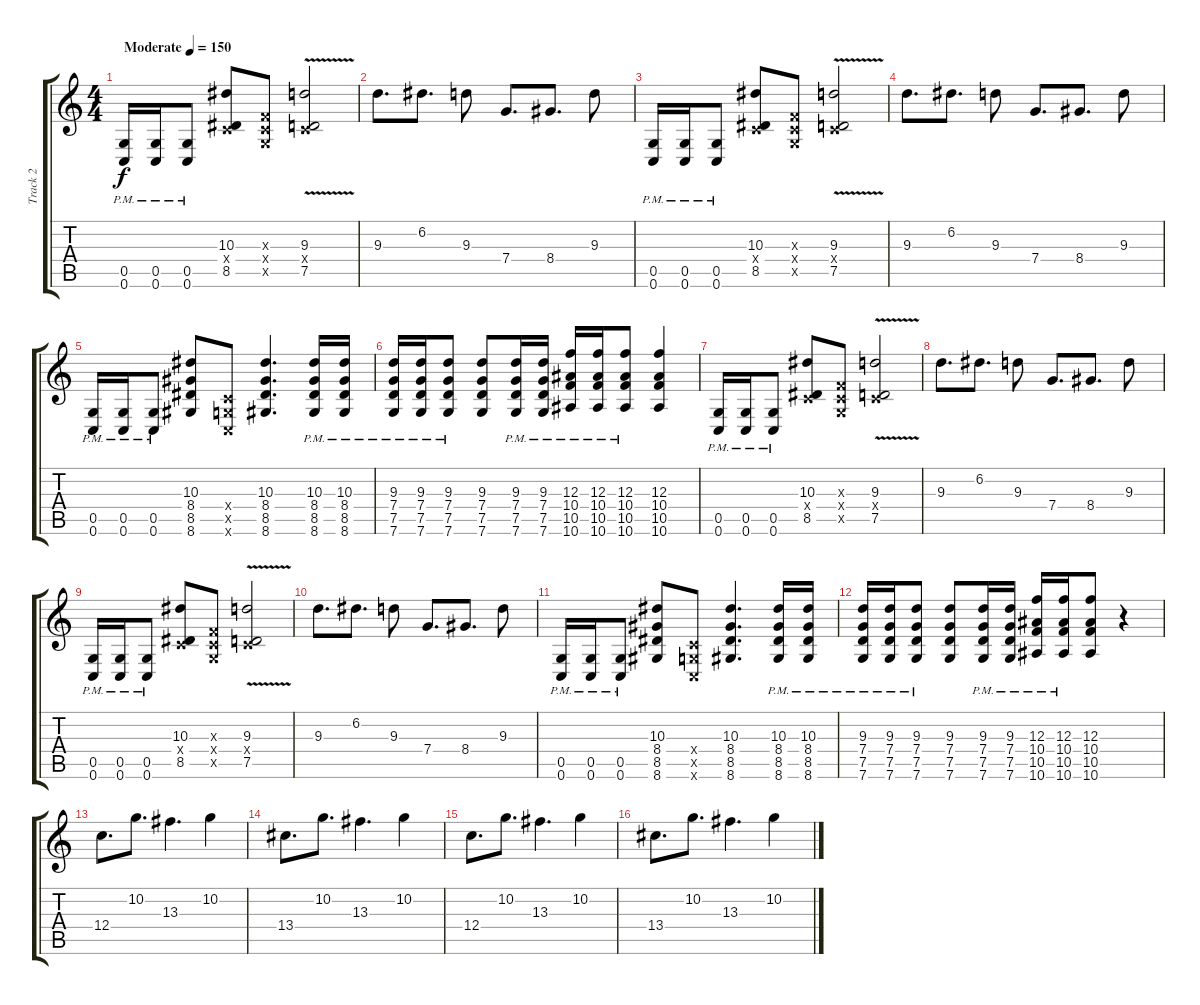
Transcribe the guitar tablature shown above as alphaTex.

\track ("Track 2" "Track 2") {instrument distortionguitar}
\staff {score tabs}
\tuning (D4 A3 F3 C3 G2 C2) {hide}
\ts (4 4)
\tempo (150 "Moderate")
\clef g2
\ks c
(0.5{pm} 0.6{pm}).16{dy f instrument distortionguitar} (0.5{pm} 0.6{pm}).16 (0.5{pm} 0.6{pm}).8 (10.3 0.4{x} 8.5).8 (0.3{x} 0.4{x} 0.5{x}).8 (9.3 0.4{x} 7.5{v}).2 |
9.3.8{d} 6.2.8{d} 9.3.8 7.4.8{d} 8.4.8{d} 9.3.8 |
(0.5{pm} 0.6{pm}).16 (0.5{pm} 0.6{pm}).16 (0.5{pm} 0.6{pm}).8 (10.3 0.4{x} 8.5).8 (0.3{x} 0.4{x} 0.5{x}).8 (9.3 0.4{x} 7.5{v}).2 |
9.3.8{d} 6.2.8{d} 9.3.8 7.4.8{d} 8.4.8{d} 9.3.8 |
(0.5{pm} 0.6{pm}).16 (0.5{pm} 0.6{pm}).16 (0.5{pm} 0.6{pm}).8 (10.3 8.4 8.5 8.6).8 (0.4{x} 0.5{x} 0.6{x}).8 (10.3 8.4 8.5 8.6).4{d} (10.3{pm} 8.4{pm} 8.5{pm} 8.6{pm}).16 (10.3{pm} 8.4{pm} 8.5{pm} 8.6{pm}).16 |
(9.3{pm} 7.4{pm} 7.5{pm} 7.6{pm}).16 (9.3{pm} 7.4{pm} 7.5{pm} 7.6{pm}).16 (9.3{pm} 7.4{pm} 7.5{pm} 7.6{pm}).8 (9.3 7.4 7.5 7.6).8 (9.3{pm} 7.4{pm} 7.5{pm} 7.6{pm}).16 (9.3{pm} 7.4{pm} 7.5{pm} 7.6{pm}).16 (12.3{pm} 10.4{pm} 10.5{pm} 10.6{pm}).16 (12.3{pm} 10.4{pm} 10.5{pm} 10.6{pm}).16 (12.3{pm} 10.4{pm} 10.5{pm} 10.6{pm}).8 (12.3 10.4 10.5 10.6).4 |
(0.5{pm} 0.6{pm}).16 (0.5{pm} 0.6{pm}).16 (0.5{pm} 0.6{pm}).8 (10.3 0.4{x} 8.5).8 (0.3{x} 0.4{x} 0.5{x}).8 (9.3 0.4{x} 7.5{v}).2 |
9.3.8{d} 6.2.8{d} 9.3.8 7.4.8{d} 8.4.8{d} 9.3.8 |
(0.5{pm} 0.6{pm}).16 (0.5{pm} 0.6{pm}).16 (0.5{pm} 0.6{pm}).8 (10.3 0.4{x} 8.5).8 (0.3{x} 0.4{x} 0.5{x}).8 (9.3 0.4{x} 7.5{v}).2 |
9.3.8{d} 6.2.8{d} 9.3.8 7.4.8{d} 8.4.8{d} 9.3.8 |
(0.5{pm} 0.6{pm}).16 (0.5{pm} 0.6{pm}).16 (0.5{pm} 0.6{pm}).8 (10.3 8.4 8.5 8.6).8 (0.4{x} 0.5{x} 0.6{x}).8 (10.3 8.4 8.5 8.6).4{d} (10.3{pm} 8.4{pm} 8.5{pm} 8.6{pm}).16 (10.3{pm} 8.4{pm} 8.5{pm} 8.6{pm}).16 |
(9.3{pm} 7.4{pm} 7.5{pm} 7.6{pm}).16 (9.3{pm} 7.4{pm} 7.5{pm} 7.6{pm}).16 (9.3{pm} 7.4{pm} 7.5{pm} 7.6{pm}).8 (9.3 7.4 7.5 7.6).8 (9.3{pm} 7.4{pm} 7.5{pm} 7.6{pm}).16 (9.3{pm} 7.4{pm} 7.5{pm} 7.6{pm}).16 (12.3{pm} 10.4{pm} 10.5{pm} 10.6{pm}).16 (12.3{pm} 10.4{pm} 10.5{pm} 10.6{pm}).16 (12.3 10.4 10.5 10.6).8 r.4 |
12.4.8{d} 10.2.8{d} 13.3.4{d} 10.2.4 |
13.4.8{d} 10.2.8{d} 13.3.4{d} 10.2.4 |
12.4.8{d} 10.2.8{d} 13.3.4{d} 10.2.4 |
13.4.8{d} 10.2.8{d} 13.3.4{d} 10.2.4
